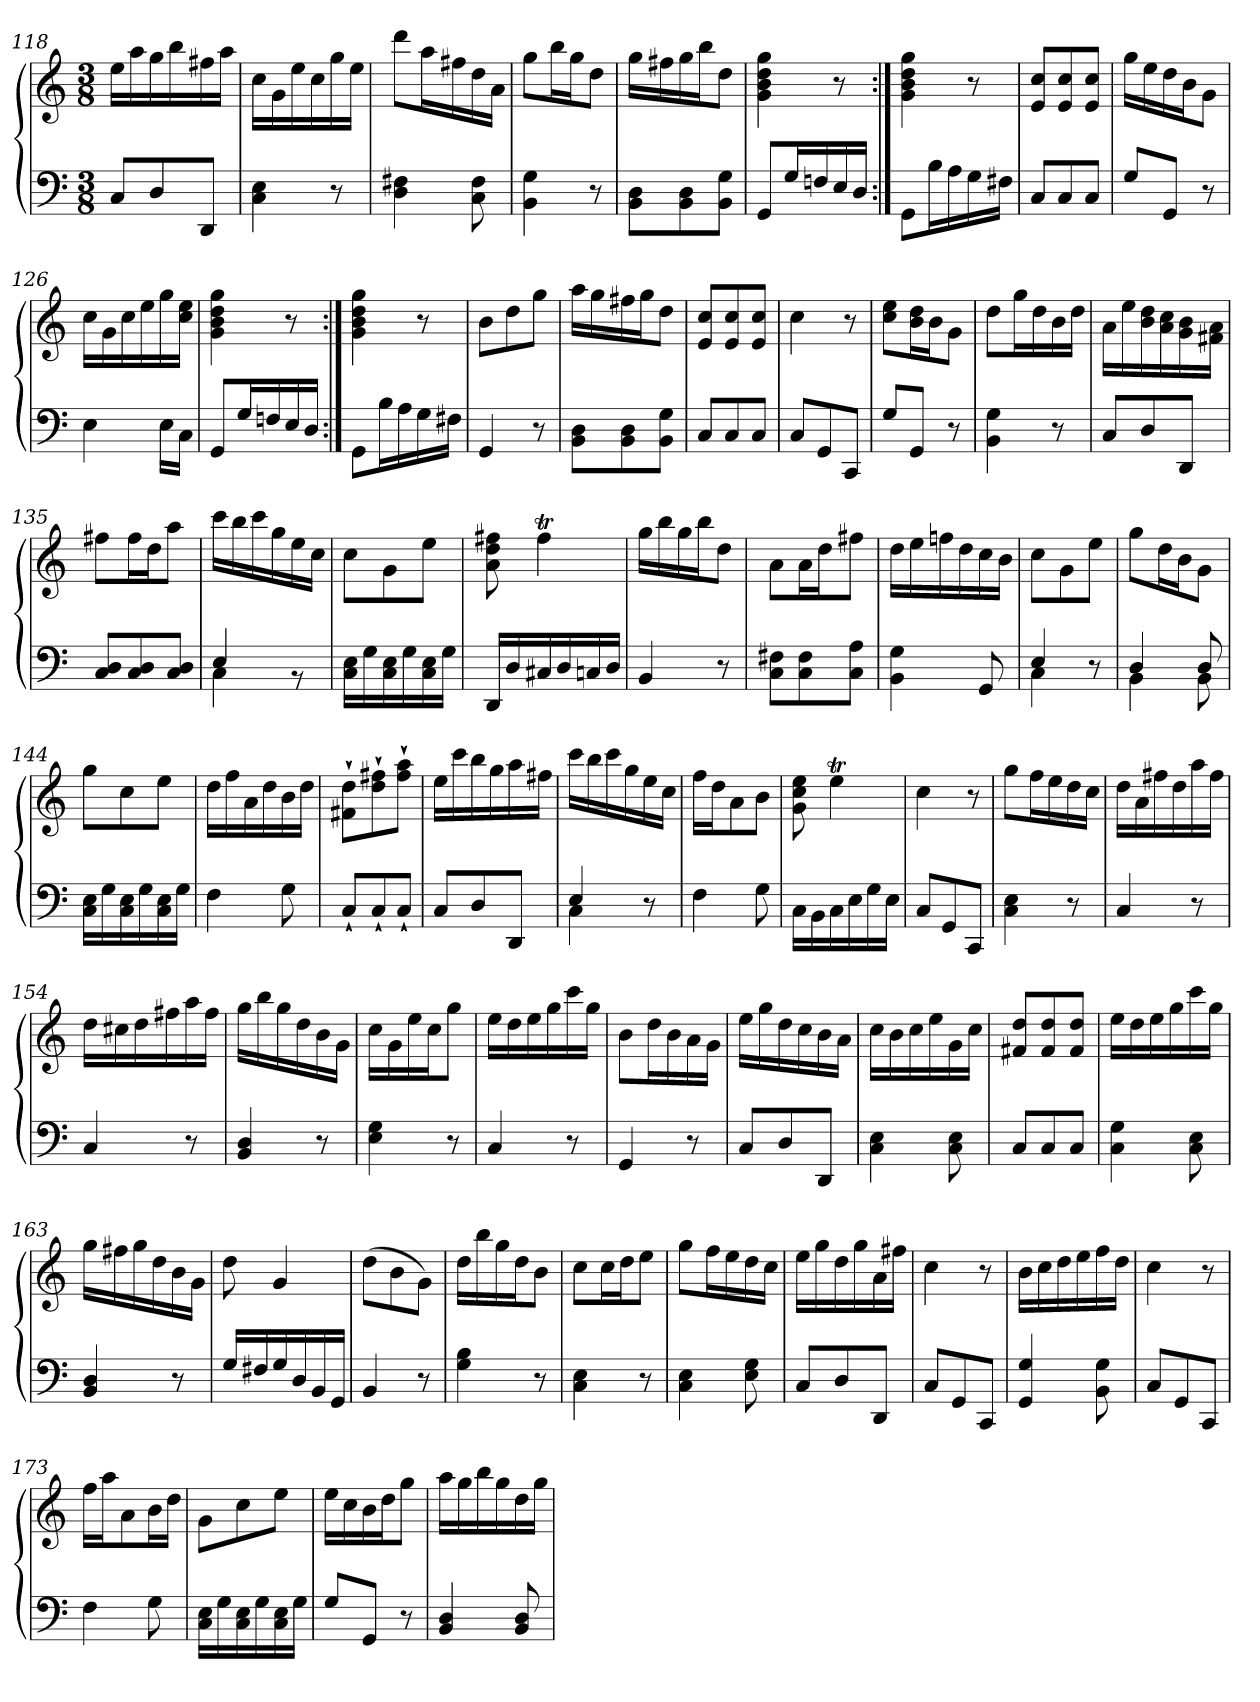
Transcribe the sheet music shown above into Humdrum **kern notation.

**kern	**kern
*part1	*part1
*staff2	*staff1
*clefF4	*clefG2
*k[]	*k[]
*M3/8	*M3/8
=118	=118
8C/L	16ee\LL
.	16aa\
8D/	16gg\
.	16bb\
8DD/J	16ff#X\
.	16aa\JJ
=119	=119
4C\ 4E\	16cc\LL
.	16g\
.	16ee\
.	16cc\
8r	16gg\
.	16ee\JJ
=120	=120
4D\ 4F#X\	8ddd\L
.	16aa\L
.	16ff#X\
8C\ 8F#\	16dd\
.	16a\JJ
=121	=121
4BB\ 4G\	8gg\L
.	16bb\L
.	16gg\J
8r	8dd\J
=122	=122
8BB\ 8D\L	16gg\LL
.	16ff#X\
8BB\ 8D\	16gg\
.	16bb\J
8BB\ 8G\J	8dd\J
!!LO:LB:g=z
=123	=123
8GG/L	4g\ 4b\ 4dd\ 4gg\
16G/L	.
16Fn/	.
16E/	8r
16D/JJ	.
=123X10:|!	=123X10:|!
8GG\L	4g\ 4b\ 4dd\ 4gg\
16B\L	.
16A\	.
16G\	8r
16F#X\JJ	.
=124	=124
8C/L	8e/ 8cc/L
8C/	8e/ 8cc/
8C/J	8e/ 8cc/J
=125	=125
8G/L	16gg\LL
.	16ee\
8GG/J	16dd\
.	16b\J
8r	8g\J
=126	=126
4E\	16cc\LL
.	16g\
.	16cc\
.	16ee\
16E\LL	16gg\
16C\JJ	16cc\ 16ee\JJ
=127	=127
8GG/L	4g\ 4b\ 4dd\ 4gg\
16G/L	.
16Fn/	.
16E/	8r
16D/JJ	.
=127X11:|!	=127X11:|!
8GG\L	4g\ 4b\ 4dd\ 4gg\
16B\L	.
16A\	.
16G\	8r
16F#X\JJ	.
=128	=128
4GG/	8b\L
.	8dd\
8r	8gg\J
=129	=129
8BB\ 8D\L	16aa\LL
.	16gg\
8BB\ 8D\	16ff#X\
.	16gg\J
8BB\ 8G\J	8dd\J
!!LO:LB:g=z
=130	=130
8C/L	8e/ 8cc/L
8C/	8e/ 8cc/
8C/J	8e/ 8cc/J
=131	=131
8C/L	4cc\
8GG/	.
8CC/J	8r
=132	=132
8G/L	8cc\ 8ee\L
8GG/J	16b\ 16dd\L
.	16b\J
8r	8g\J
=133	=133
4BB\ 4G\	8dd\L
.	16gg\L
.	16dd\
8r	16b\
.	16dd\JJ
=134	=134
8C/L	16a\LL
.	16ee\
8D/	16b\ 16dd\
.	16a\ 16cc\
8DD/J	16g\ 16b\
.	16f#X\ 16a\JJ
=135	=135
8C/ 8D/L	8ff#X\L
8C/ 8D/	16ff#\L
.	16dd\J
8C/ 8D/J	8aa\J
=136	=136
*^	*
4E/	4C\	16ccc\LL
.	.	16bb\
.	.	16ccc\
.	.	16gg\
8rBB	8ryy	16ee\
.	.	16cc\JJ
*v	*v	*
=137	=137
16C\ 16E\LL	8cc\L
16G\	.
16C\ 16E\	8g\
16G\	.
16C\ 16E\	8ee\J
16G\JJ	.
=138	=138
16DD/LL	8a\ 8dd\ 8ff#X\
16D/	.
16C#X/	4ff#t\
16D/	.
16Cn/	.
16D/JJ	.
!!LO:LB:g=z
=139	=139
4BB/	16gg\LL
.	16bb\
.	16gg\
.	16bb\J
8r	8dd\J
=140	=140
8C\ 8F#X\L	8a\L
8C\ 8F#\	16a\L
.	16dd\J
8C\ 8A\J	8ff#X\J
=141	=141
4BB\ 4G\	16dd\LL
.	16ee\
.	16ffn\
.	16dd\
8GG/	16cc\
.	16b\JJ
=142	=142
*^	*
4E/	4C\	8cc\L
.	.	8g\
8r	8ryy	8ee\J
=143	=143	=143
4D/	4BB\	8gg\L
.	.	16dd\L
.	.	16b\J
8D/	8BB\	8g\J
*v	*v	*
=144	=144
16C\ 16E\LL	8gg\L
16G\	.
16C\ 16E\	8cc\
16G\	.
16C\ 16E\	8ee\J
16G\JJ	.
=145	=145
4F\	16dd\LL
.	16ff\
.	16a\
.	16dd\
8G\	16b\
.	16dd\JJ
=146	=146
8C`/L	8f#X\` 8dd\`L
8C`/	8dd\` 8ff#X\`
8C`/J	8ff#\` 8aa\`J
!!LO:LB:g=z
=147	=147
8C/L	16ee\LL
.	16ccc\
8D/	16bb\
.	16gg\
8DD/J	16aa\
.	16ff#X\JJ
=148	=148
*^	*
4E/	4C\	16ccc\LL
.	.	16bb\
.	.	16ccc\
.	.	16gg\
8r	8ryy	16ee\
.	.	16cc\JJ
*v	*v	*
=149	=149
4F\	16ff\LL
.	16dd\J
.	8a\
8G\	8b\J
=150	=150
16C\LL	8g\ 8cc\ 8ee\
16BB\	.
16C\	4eet\
16E\	.
16G\	.
16E\JJ	.
=151	=151
8C/L	4cc\
8GG/	.
8CC/J	8r
=152	=152
4C\ 4E\	8gg\L
.	16ff\L
.	16ee\
8r	16dd\
.	16cc\JJ
=153	=153
4C/	16dd\LL
.	16a\
.	16ff#X\
.	16dd\
8r	16aa\
.	16ff#\JJ
=154	=154
4C/	16dd\LL
.	16cc#X\
.	16dd\
.	16ff#X\
8r	16aa\
.	16ff#\JJ
!!LO:LB:g=z
=155	=155
4BB/ 4D/	16gg\LL
.	16bb\
.	16gg\
.	16dd\
8r	16b\
.	16g\JJ
=156	=156
4E\ 4G\	16cc\LL
.	16g\
.	16ee\
.	16cc\J
8r	8gg\J
=157	=157
4C/	16ee\LL
.	16dd\
.	16ee\
.	16gg\
8r	16ccc\
.	16gg\JJ
=158	=158
4GG/	8b\L
.	16dd\L
.	16b\
8r	16a\
.	16g\JJ
=159	=159
8C/L	16ee\LL
.	16gg\
8D/	16dd\
.	16cc\
8DD/J	16b\
.	16a\JJ
=160	=160
4C\ 4E\	16cc\LL
.	16b\
.	16cc\
.	16ee\
8C\ 8E\	16g\
.	16cc\JJ
=161	=161
8C/L	8f#X/ 8dd/L
8C/	8f#/ 8dd/
8C/J	8f#/ 8dd/J
=162	=162
4C\ 4G\	16ee\LL
.	16dd\
.	16ee\
.	16gg\
8C\ 8E\	16ccc\
.	16gg\JJ
!!LO:LB:g=z
=163	=163
4BB/ 4D/	16gg\LL
.	16ff#X\
.	16gg\
.	16dd\
8r	16b\
.	16g\JJ
=164	=164
16G/LL	8dd\
16F#X/	.
16G/	4g/
16D/	.
16BB/	.
16GG/JJ	.
=165	=165
4BB/	(>8dd\L
.	8b\
8r	8g\J)
=166	=166
4G\ 4B\	16dd\LL
.	16bb\
.	16gg\
.	16dd\J
8r	8b\J
=167	=167
4C\ 4E\	8cc\L
.	16cc\L
.	16dd\J
8r	8ee\J
=168	=168
4C\ 4E\	8gg\L
.	16ff\L
.	16ee\
8E\ 8G\	16dd\
.	16cc\JJ
=169	=169
8C/L	16ee\LL
.	16gg\
8D/	16dd\
.	16gg\
8DD/J	16a\
.	16ff#X\JJ
=170	=170
8C/L	4cc\
8GG/	.
8CC/J	8r
=171	=171
4GG/ 4G/	16b\LL
.	16cc\
.	16dd\
.	16ee\
8BB\ 8G\	16ff\
.	16dd\JJ
!!LO:LB:g=z
=172	=172
8C/L	4cc\
8GG/	.
8CC/J	8r
=173	=173
4F\	16ff\LL
.	16aa\J
.	8a\
8G\	16b\L
.	16dd\JJ
=174	=174
16C\ 16E\LL	8g\L
16G\	.
16C\ 16E\	8cc\
16G\	.
16C\ 16E\	8ee\J
16G\JJ	.
=175	=175
8G/L	16ee\LL
.	16cc\
8GG/J	16b\
.	16dd\J
8r	8gg\J
=176	=176
4BB/ 4D/	16aa\LL
.	16gg\
.	16bb\
.	16gg\
8BB/ 8D/	16dd\
.	16gg\JJ
=	=
*-	*-
